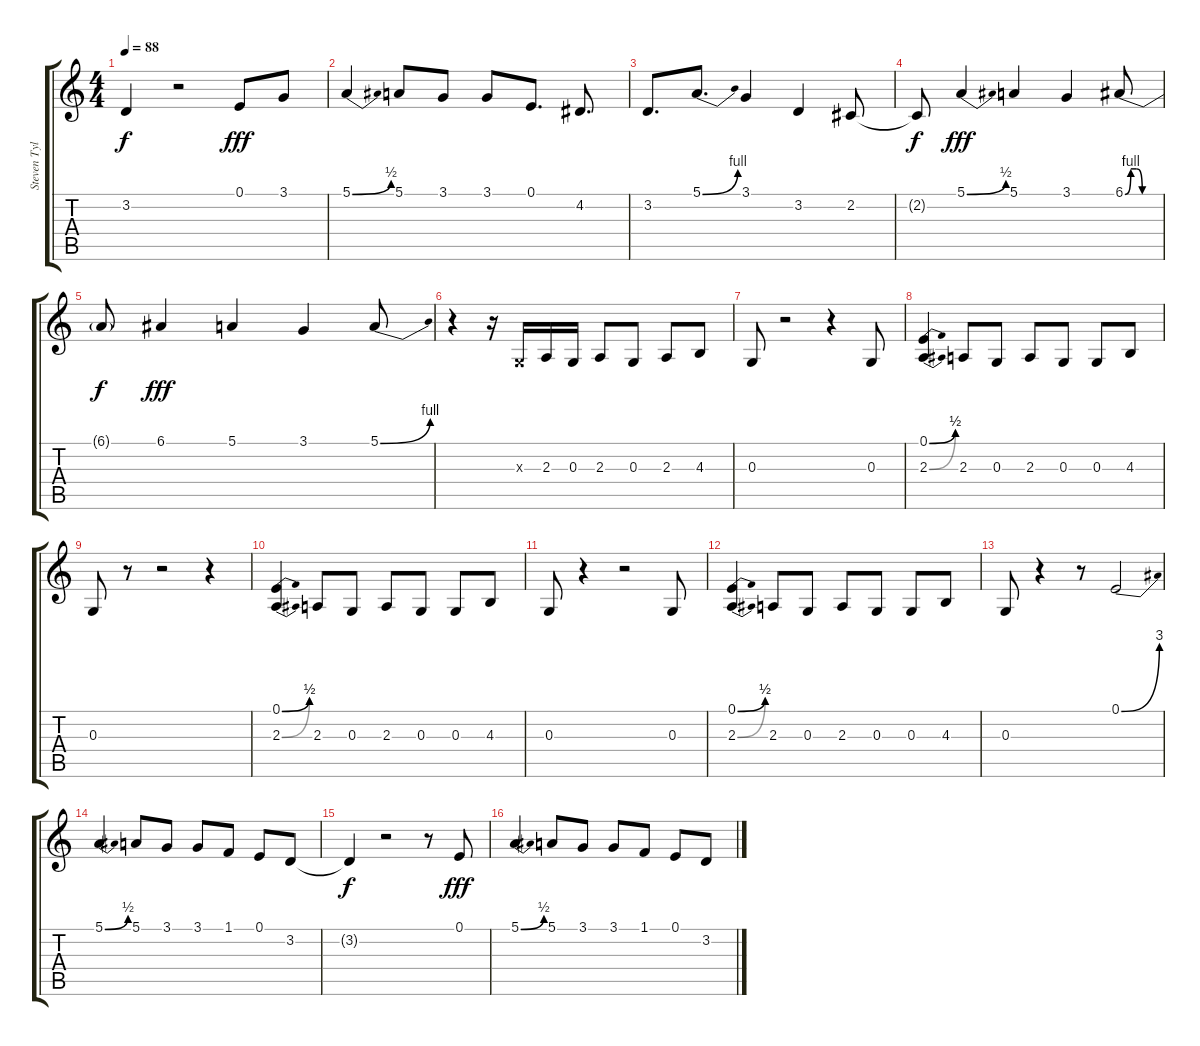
\track ("Steven Tyler" "Steven Tyl") {instrument harmonica}
\staff {score tabs}
\tuning (E4 B3 G3 D3 A2 E2) {hide}
\ts (4 4)
\tempo 88
\clef g2
\ks c
3.2{t}.4{dy f} r.2 0.1.8{dy fff} 3.1.8 |
5.1{be (bend 0 0 60 2)}.4 5.1.8 3.1.8 3.1.8 0.1.8{d} 4.2.8{d} |
3.2.8{d} 5.1{be (bend 0 0 60 4)}.8{d} 3.1.4 3.2.4 2.2.8 |
2.2{t}.8{dy f} 5.1{be (bend 0 0 60 2)}.4{dy fff} 5.1.4 3.1.4 6.1{be (custom 0 0 10 4 20 4 30 0 60 0)}.8 |
6.1{t}.8{dy f} 6.1.4{dy fff} 5.1.4 3.1.4 5.1{be (bend 0 0 60 4)}.8 |
r.4 r.16 0.3{x}.16 2.3.16 0.3.16 2.3.8 0.3.8 2.3.8 4.3.8 |
0.3.8 r.2 r.4 0.3.8 |
(0.1{be (bend 0 0 60 2)} 2.3{be (bend 0 0 60 2)}).4 2.3.8 0.3.8 2.3.8 0.3.8 0.3.8 4.3.8 |
0.3.8 r.8 r.2 r.4 |
(0.1{be (bend 0 0 60 2)} 2.3{be (bend 0 0 60 2)}).4 2.3.8 0.3.8 2.3.8 0.3.8 0.3.8 4.3.8 |
0.3.8 r.4 r.2 0.3.8 |
(0.1{be (bend 0 0 60 2)} 2.3{be (bend 0 0 60 2)}).4 2.3.8 0.3.8 2.3.8 0.3.8 0.3.8 4.3.8 |
0.3.8 r.4 r.8 0.1{be (bend 0 0 60 12)}.2 |
5.1{be (bend 0 0 60 2)}.4 5.1.8 3.1.8 3.1.8 1.1.8 0.1.8 3.2.8 |
3.2{t}.4{dy f} r.2 r.8 0.1.8{dy fff} |
5.1{be (bend 0 0 60 2)}.4 5.1.8 3.1.8 3.1.8 1.1.8 0.1.8 3.2.8
